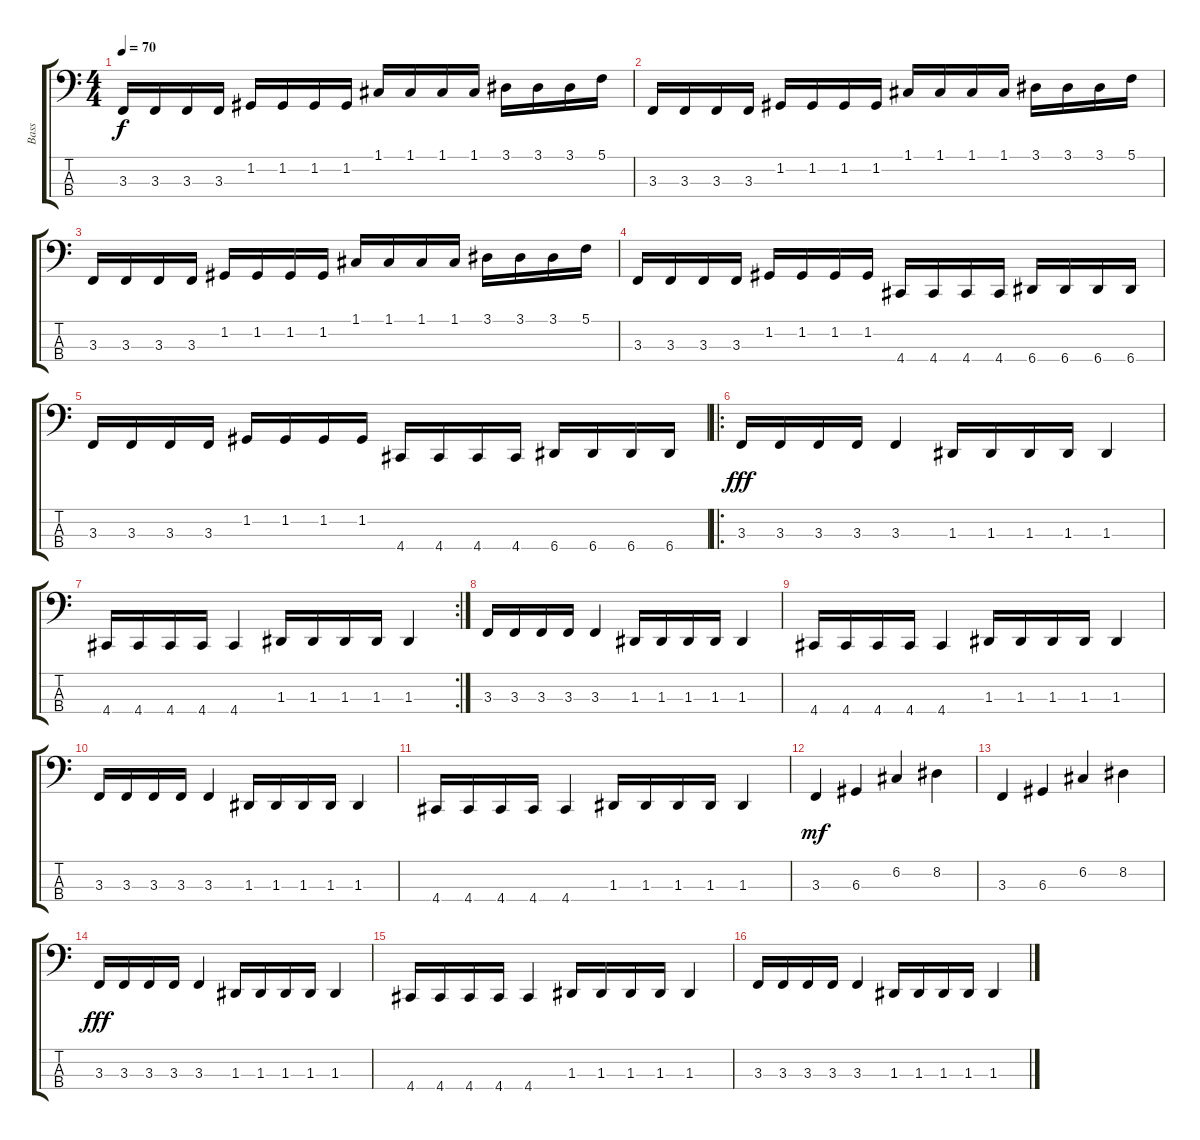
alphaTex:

\track ("Bass" "Bass") {instrument electricbassfinger}
\staff {score tabs}
\tuning (C2 G1 D1 A0) {hide}
\ts (4 4)
\tempo 70
\clef f4
\ks c
3.3.16{dy f} 3.3.16 3.3.16 3.3.16 1.2.16 1.2.16 1.2.16 1.2.16 1.1.16 1.1.16 1.1.16 1.1.16 3.1.16 3.1.16 3.1.16 5.1.16 |
3.3.16 3.3.16 3.3.16 3.3.16 1.2.16 1.2.16 1.2.16 1.2.16 1.1.16 1.1.16 1.1.16 1.1.16 3.1.16 3.1.16 3.1.16 5.1.16 |
3.3.16 3.3.16 3.3.16 3.3.16 1.2.16 1.2.16 1.2.16 1.2.16 1.1.16 1.1.16 1.1.16 1.1.16 3.1.16 3.1.16 3.1.16 5.1.16 |
3.3.16 3.3.16 3.3.16 3.3.16 1.2.16 1.2.16 1.2.16 1.2.16 4.4.16 4.4.16 4.4.16 4.4.16 6.4.16 6.4.16 6.4.16 6.4.16 |
3.3.16 3.3.16 3.3.16 3.3.16 1.2.16 1.2.16 1.2.16 1.2.16 4.4.16 4.4.16 4.4.16 4.4.16 6.4.16 6.4.16 6.4.16 6.4.16 |
\ro
3.3.16{dy fff} 3.3.16 3.3.16 3.3.16 3.3.4 1.3.16 1.3.16 1.3.16 1.3.16 1.3.4 |
\rc 2
4.4.16 4.4.16 4.4.16 4.4.16 4.4.4 1.3.16 1.3.16 1.3.16 1.3.16 1.3.4 |
3.3.16 3.3.16 3.3.16 3.3.16 3.3.4 1.3.16 1.3.16 1.3.16 1.3.16 1.3.4 |
4.4.16 4.4.16 4.4.16 4.4.16 4.4.4 1.3.16 1.3.16 1.3.16 1.3.16 1.3.4 |
3.3.16 3.3.16 3.3.16 3.3.16 3.3.4 1.3.16 1.3.16 1.3.16 1.3.16 1.3.4 |
4.4.16 4.4.16 4.4.16 4.4.16 4.4.4 1.3.16 1.3.16 1.3.16 1.3.16 1.3.4 |
3.3.4{dy mf} 6.3.4 6.2.4 8.2.4 |
3.3.4 6.3.4 6.2.4 8.2.4 |
3.3.16{dy fff} 3.3.16 3.3.16 3.3.16 3.3.4 1.3.16 1.3.16 1.3.16 1.3.16 1.3.4 |
4.4.16 4.4.16 4.4.16 4.4.16 4.4.4 1.3.16 1.3.16 1.3.16 1.3.16 1.3.4 |
3.3.16 3.3.16 3.3.16 3.3.16 3.3.4 1.3.16 1.3.16 1.3.16 1.3.16 1.3.4
